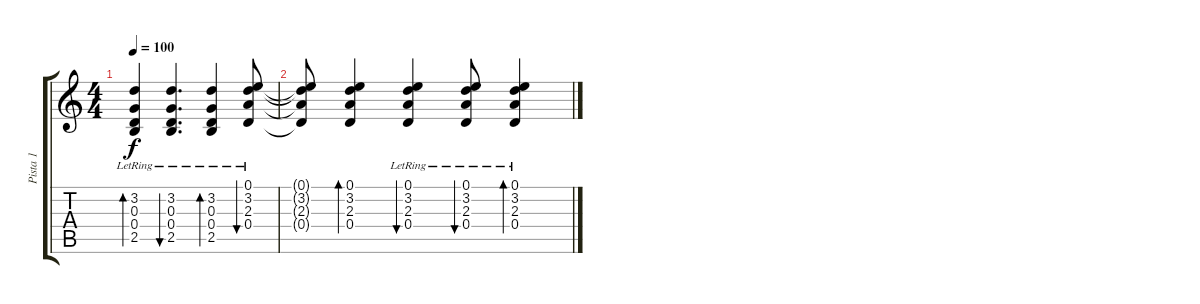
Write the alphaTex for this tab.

\track ("Pista 1" "Pista 1") {instrument acousticguitarsteel}
\staff {score tabs}
\tuning (E4 B3 G3 D3 A2 E2) {hide}
\ts (4 4)
\tempo 100
\clef g2
\ks c
(3.2{lr} 0.3{lr} 0.4{lr} 2.5{lr}).4{bd 60 dy f} (3.2{lr} 0.3{lr} 0.4{lr} 2.5{lr}).4{d bu 60} (3.2{lr} 0.3{lr} 0.4{lr} 2.5{lr}).4{bd 60} (0.1{lr} 3.2{lr} 2.3{lr} 0.4{lr}).8{bu 60} |
(0.1{t} 3.2{t} 2.3{t} 0.4{t}).8 (0.1 3.2 2.3 0.4).4{bd 60} (0.1{lr} 3.2{lr} 2.3{lr} 0.4{lr}).4{bu 60} (0.1{lr} 3.2{lr} 2.3{lr} 0.4{lr}).8{bu 60} (0.1{lr} 3.2{lr} 2.3{lr} 0.4{lr}).4{bd 60}
